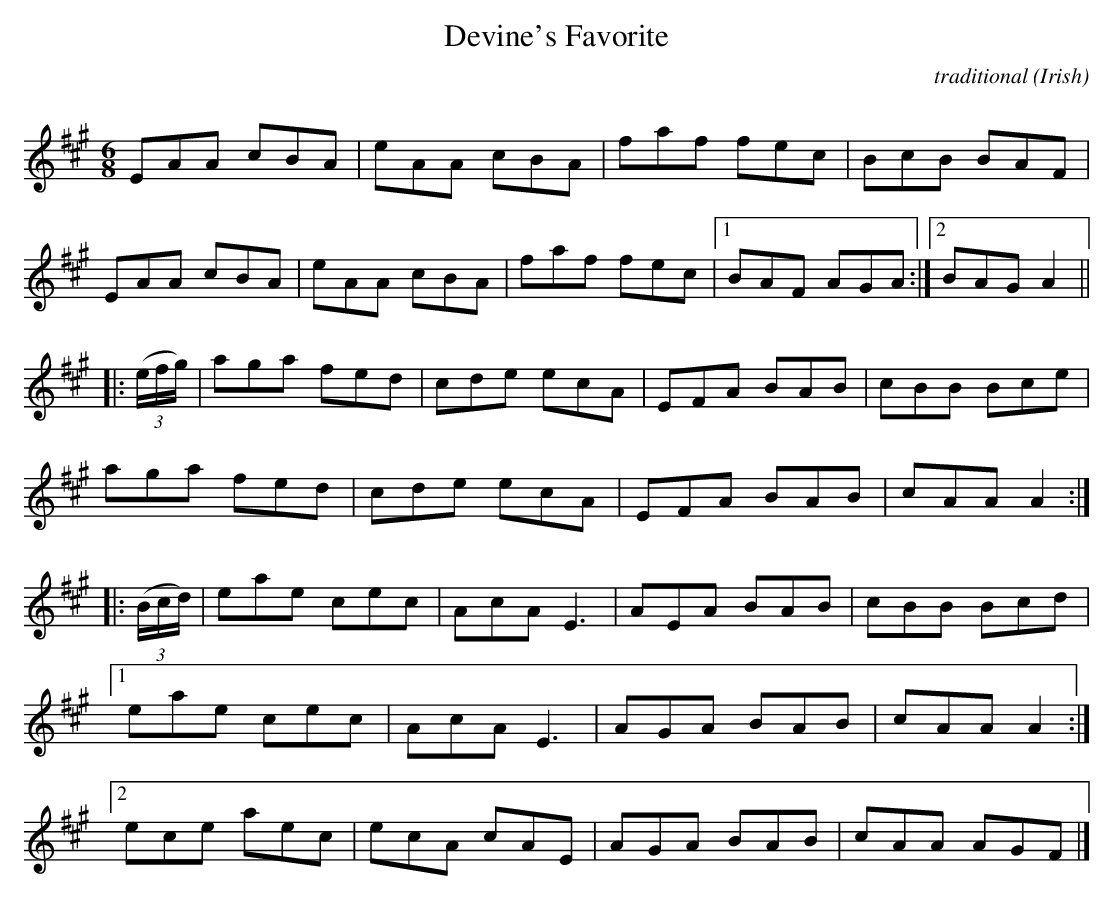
X:1
T:Devine's Favorite
C:traditional
O:Irish
Q:300
L:1/8
M:6/8
K:A
EAA cBA|eAA cBA|faf fec|BcB BAF|
EAA cBA|eAA cBA|faf fec|[1BAF AGA:|[2 BAG A2||
|:(3(e/f/g/)|aga fed|cde ecA|EFA BAB|cBB Bce|
aga fed|cde ecA|EFA BAB|cAA A2:|
|:(3(B/c/d/)|eae cec|AcA E3|AEA BAB|cBB Bcd|
[1eae cec|AcA E3|AGA BAB|cAA A2:|
[2ece aec|ecA cAE|AGA BAB|cAA AGF|]
